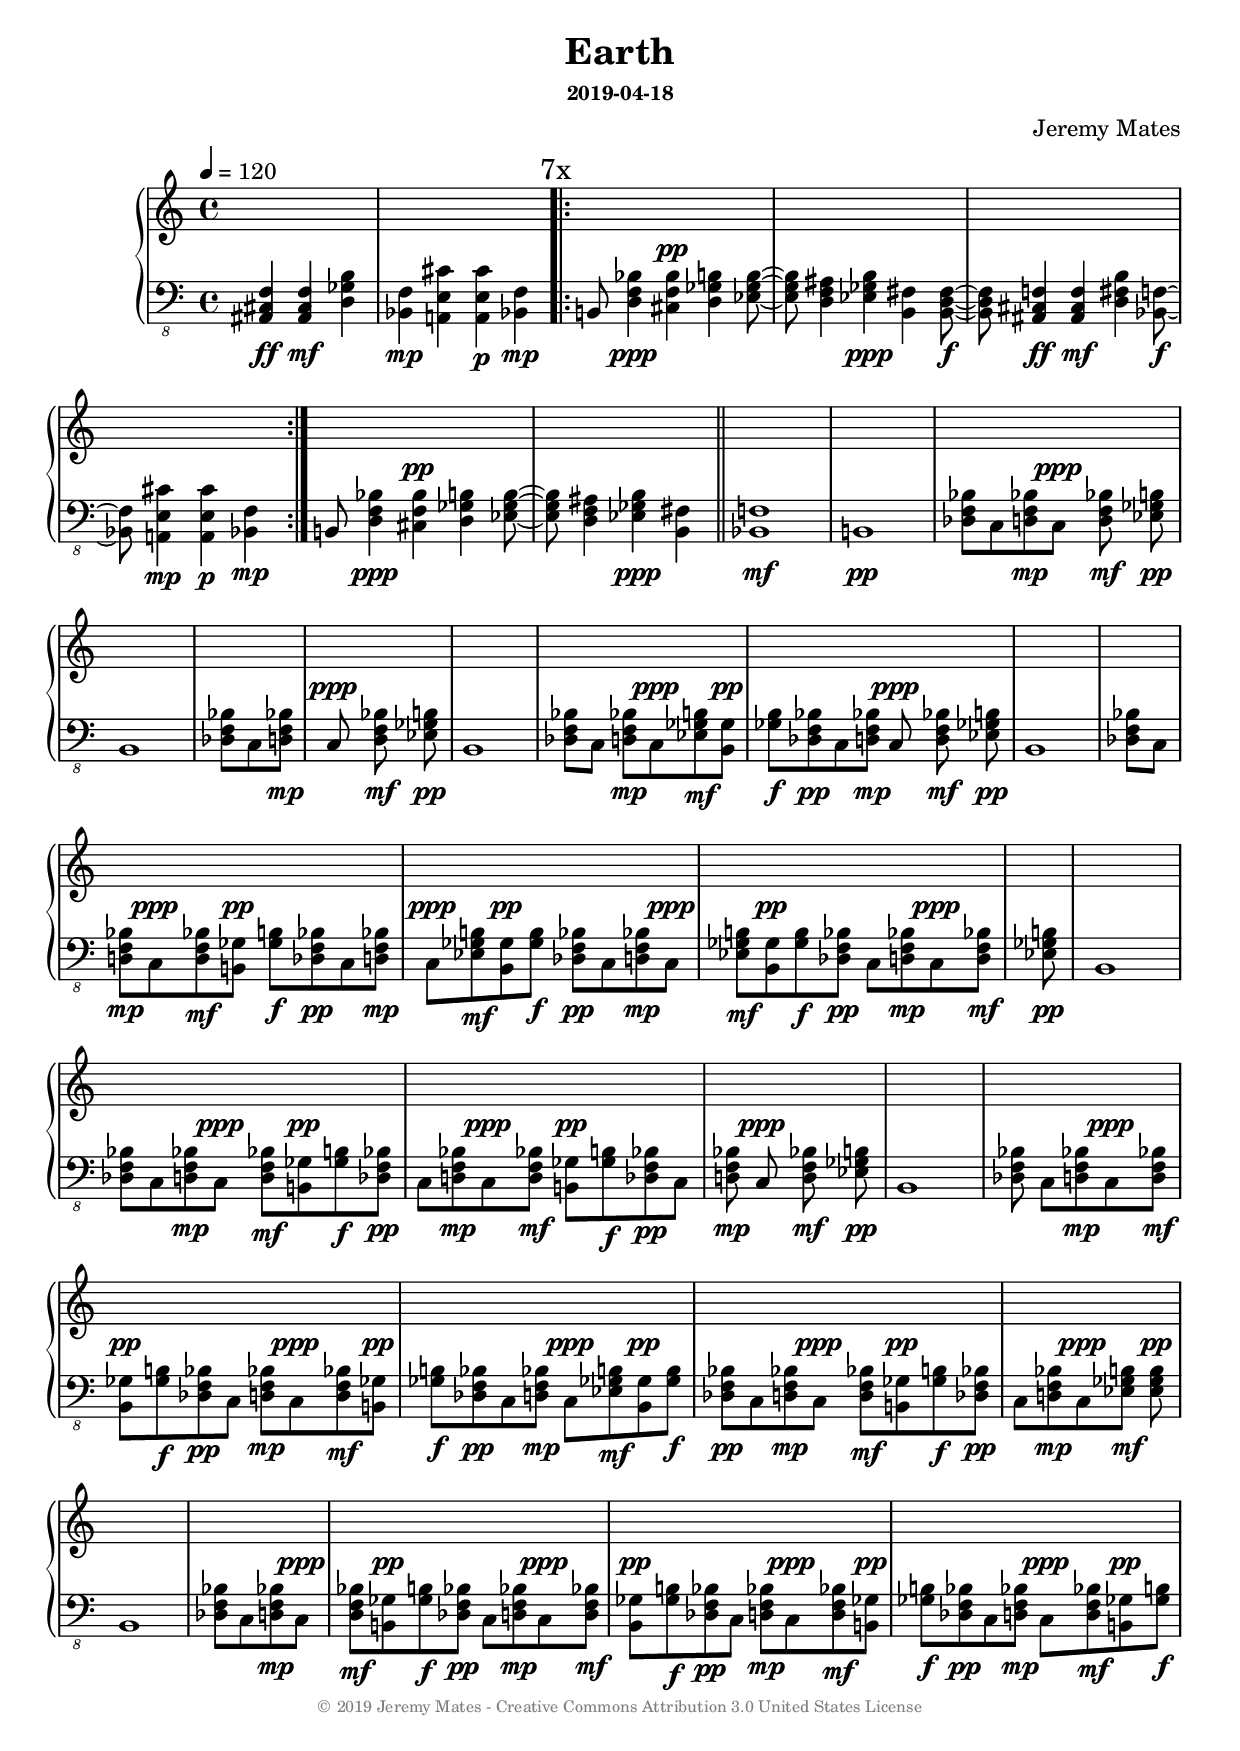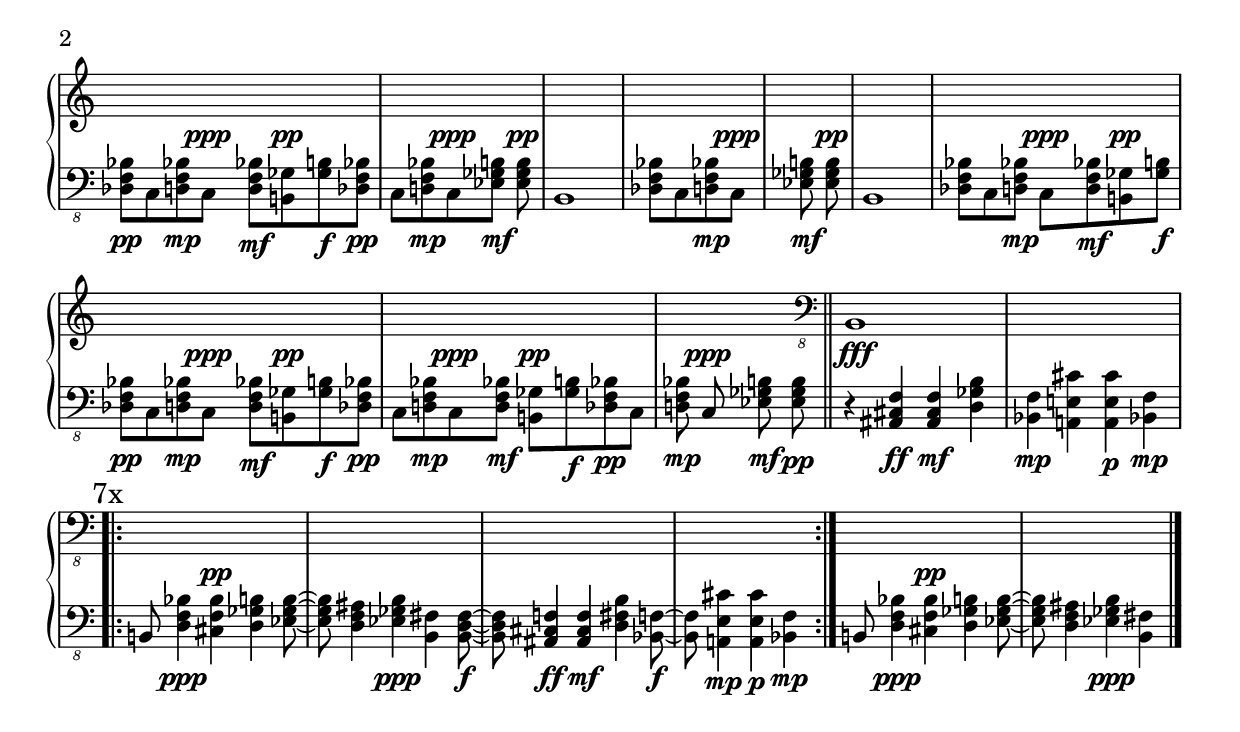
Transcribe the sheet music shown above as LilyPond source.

% LilyPond engraving system - http://www.lilypond.org/

\version "2.18.2"
\include "articulate.ly"

\header {
  title       = "Earth"
  composer    = "Jeremy Mates"
  subsubtitle = "2019-04-18"
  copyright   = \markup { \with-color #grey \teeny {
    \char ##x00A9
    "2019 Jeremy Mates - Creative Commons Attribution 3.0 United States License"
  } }
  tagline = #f
}

keytempoetc = {
  \key c \major
  \time 4/4
  \tempo 4=120
  \accidentalStyle "neo-modern"
}

uppera = \relative c {
  \partial 2.
  s2.
  s1

  \repeat volta 7 {
    s1*3
    \cadenzaOn
    s8 s2.
  }
  \cadenzaOff

  s1
  s8 s2.

  s1*32

  \cadenzaOn
  s2

  \clef "bass_8"
  \relative c, {
    b1\fff
  }
  \cadenzaOff
  s1

  \repeat volta 7 {
    s1*3
    \cadenzaOn
    s8 s2.
  }
  \cadenzaOff

  s1
  s8 s2.
}

lowera = {
  \clef "bass_8"
  % TODO probably should instead count them out and number them manually
  \override Score.BarNumber.break-visibility = #all-invisible
  % TODO really want lilypond to not jam the dynamics ontopofoneanother
  \override DynamicLineSpanner.staff-padding = #3
  \relative c, {
    \partial 2.
    <ais cis f>4\ff q\mf <d ges b>
    <bes f'>\mp <a e' cis'> q\p <bes f'>\mp

    \repeat volta 7 {              \mark "7x"
      b8 <d f bes>4\ppp <cis f bes>^\pp <d ges b> <ees ges b>8~
      q8 <d f ais>4 <ees ges b>\ppp <b fis'> <b d fis>8~\f
      q8 <ais cis f>4\ff q\mf <d fis b> <bes f'>8~\f
      \cadenzaOn
      q8 <a e' cis'>4\mp q\p <bes f'>\mp
    }
    \cadenzaOff

    b8 <d f bes>4\ppp <cis f bes>^\pp <d ges b> <ees ges b>8~
    \cadenzaOn
    q8 <d f ais>4 <ees ges b>\ppp <b fis'>
    \cadenzaOff
    \bar "||"
  }

  <bes,, f,>1\mf
  b,,1\pp
  <des, f, bes,>8
  c,8
  <d, f, bes,>8\mp
  c,8^\ppp
  <d, f, bes,>8\mf
  \cadenzaOn
  <ees, ges, b,>8\pp
  \bar "|"

  b,,1
  \bar "|"
  \cadenzaOff
  <des, f, bes,>8
  c,8
  <d, f, bes,>8\mp
  c,8^\ppp
  <d, f, bes,>8\mf
  \cadenzaOn
  <ees, ges, b,>8\pp
  \bar "|"

  b,,1
  \bar "|"
  \cadenzaOff
  <des, f, bes,>8
  c,8
  <d, f, bes,>8\mp
  c,8^\ppp
  <ees, ges, b,>8\mf
  <b,, ges,>8^\pp
  <ges, b,>8\f
  <des, f, bes,>8\pp
  c,8
  <d, f, bes,>8\mp
  c,8^\ppp
  <d, f, bes,>8\mf
  \cadenzaOn
  <ees, ges, b,>8\pp
  \bar "|"

  b,,1
  \bar "|"
  \cadenzaOff
  <des, f, bes,>8
  c,8
  <d, f, bes,>8\mp
  c,8^\ppp
  <d, f, bes,>8\mf
  <b,, ges,>8^\pp
  <ges, b,>8\f
  <des, f, bes,>8\pp
  c,8
  <d, f, bes,>8\mp
  c,8^\ppp
  <ees, ges, b,>8\mf
  <b,, ges,>8^\pp
  <ges, b,>8\f
  <des, f, bes,>8\pp
  c,8
  <d, f, bes,>8\mp
  c,8^\ppp
  <ees, ges, b,>8\mf
  <b,, ges,>8^\pp
  <ges, b,>8\f
  <des, f, bes,>8\pp
  c,8
  <d, f, bes,>8\mp
  c,8^\ppp
  <d, f, bes,>8\mf
  \cadenzaOn
  <ees, ges, b,>8\pp
  \bar "|"

  b,,1
  \bar "|"
  \cadenzaOff
  <des, f, bes,>8
  c,8
  <d, f, bes,>8\mp
  c,8^\ppp
  <d, f, bes,>8\mf
  <b,, ges,>8^\pp
  <ges, b,>8\f
  <des, f, bes,>8\pp
  c,8
  <d, f, bes,>8\mp
  c,8^\ppp
  <d, f, bes,>8\mf
  <b,, ges,>8^\pp
  <ges, b,>8\f
  <des, f, bes,>8\pp
  c,8
  <d, f, bes,>8\mp
  c,8^\ppp
  <d, f, bes,>8\mf
  \cadenzaOn
  <ees, ges, b,>8\pp
  \bar "|"

  b,,1
  \bar "|"
  \cadenzaOff
  <des, f, bes,>8
  c,8
  <d, f, bes,>8\mp
  c,8^\ppp
  <d, f, bes,>8\mf
  <b,, ges,>8^\pp
  <ges, b,>8\f
  <des, f, bes,>8\pp
  c,8
  <d, f, bes,>8\mp
  c,8^\ppp
  <d, f, bes,>8\mf
  <b,, ges,>8^\pp
  <ges, b,>8\f
  <des, f, bes,>8\pp
  c,8
  <d, f, bes,>8\mp
  c,8^\ppp
  <ees, ges, b,>8\mf
  <b,, ges,>8^\pp
  <ges, b,>8\f
  <des, f, bes,>8\pp
  c,8
  <d, f, bes,>8\mp
  c,8^\ppp
  <d, f, bes,>8\mf
  <b,, ges,>8^\pp
  <ges, b,>8\f
  <des, f, bes,>8\pp
  c,8
  <d, f, bes,>8\mp
  c,8^\ppp
  <ees, ges, b,>8\mf
  \cadenzaOn
  <ees, ges, b,>8^\pp
  \bar "|"

  b,,1
  \bar "|"
  \cadenzaOff
  <des, f, bes,>8
  c,8
  <d, f, bes,>8\mp
  c,8^\ppp
  <d, f, bes,>8\mf
  <b,, ges,>8^\pp
  <ges, b,>8\f
  <des, f, bes,>8\pp
  c,8
  <d, f, bes,>8\mp
  c,8^\ppp
  <d, f, bes,>8\mf
  <b,, ges,>8^\pp
  <ges, b,>8\f
  <des, f, bes,>8\pp
  c,8
  <d, f, bes,>8\mp
  c,8^\ppp
  <d, f, bes,>8\mf
  <b,, ges,>8^\pp
  <ges, b,>8\f
  <des, f, bes,>8\pp
  c,8
  <d, f, bes,>8\mp
  c,8^\ppp
  <d, f, bes,>8\mf
  <b,, ges,>8^\pp
  <ges, b,>8\f
  <des, f, bes,>8\pp
  c,8
  <d, f, bes,>8\mp
  c,8^\ppp
  <d, f, bes,>8\mf
  <b,, ges,>8^\pp
  <ges, b,>8\f
  <des, f, bes,>8\pp
  c,8
  <d, f, bes,>8\mp
  c,8^\ppp
  <ees, ges, b,>8\mf
  \cadenzaOn
  <ees, ges, b,>8^\pp
  \bar "|"

  b,,1
  \bar "|"
  \cadenzaOff
  <des, f, bes,>8
  c,8
  <d, f, bes,>8\mp
  c,8^\ppp
  <ees, ges, b,>8\mf
  \cadenzaOn
  <ees, ges, b,>8^\pp
  \bar "|"

  b,,1
  \bar "|"
  \cadenzaOff
  <des, f, bes,>8
  c,8
  <d, f, bes,>8\mp
  c,8^\ppp
  <d, f, bes,>8\mf
  <b,, ges,>8^\pp
  <ges, b,>8\f
  <des, f, bes,>8\pp
  c,8
  <d, f, bes,>8\mp
  c,8^\ppp
  <d, f, bes,>8\mf
  <b,, ges,>8^\pp
  <ges, b,>8\f
  <des, f, bes,>8\pp
  c,8
  <d, f, bes,>8\mp
  c,8^\ppp
  <d, f, bes,>8\mf
  <b,, ges,>8^\pp
  <ges, b,>8\f
  <des, f, bes,>8\pp
  c,8
  <d, f, bes,>8\mp
  c,8^\ppp
  <ees, ges, b,>8\mf
  \cadenzaOn
  <ees, ges, b,>8\pp
  \bar "||"

  \relative c, {
    r4 <ais cis f>\ff q\mf <d ges b>
    \bar "|"
    \cadenzaOff
    <bes f'>\mp <a e' cis'> q\p <bes f'>\mp

    \repeat volta 7 {              \mark "7x"
      b8 <d f bes>4\ppp <cis f bes>^\pp <d ges b> <ees ges b>8~
      q8 <d f ais>4 <ees ges b>\ppp <b fis'> <b d fis>8~\f
      q8 <ais cis f>4\ff q\mf <d fis b> <bes f'>8~\f
      \cadenzaOn
      q8 <a e' cis'>4\mp q\p <bes f'>\mp
    }
    \cadenzaOff

    b8 <d f bes>4\ppp <cis f bes>^\pp <d ges b> <ees ges b>8~
    \cadenzaOn
    %q8 <d f ais>4 <ees ges b>\ppp <b fis'>
    q8 <d f ais>4 <ees ges b>\ppp <b fis'>
    \cadenzaOff
  }
}

scoreupper = {
  \keytempoetc
  \uppera
  \bar "|."
}
scorelower = {
  \keytempoetc
  \clef bass
  \lowera
  \bar "|."
}

\book {
  \score {
    \new PianoStaff = "piano" <<
      <<
        \new Staff = "upper" << \scoreupper >>
        \new Staff = "lower" << \scorelower >>
      >>
    >>
    \layout { }
  }
}
